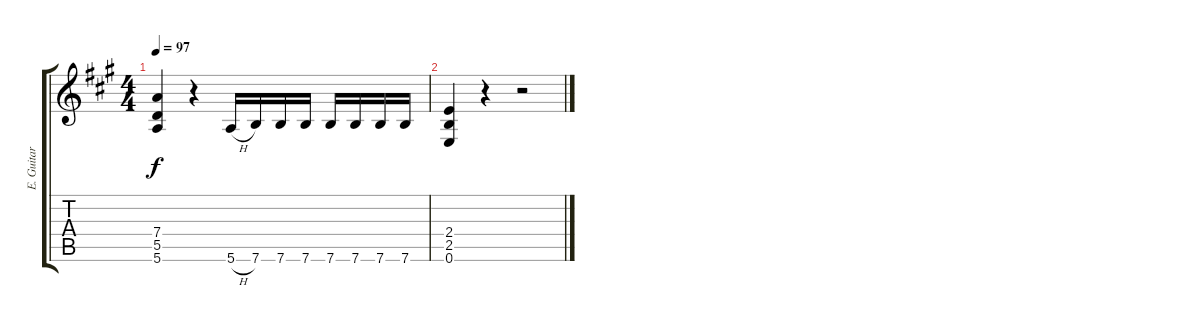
\track ("E. Guitar IV" "E. Guitar ") {instrument overdrivenguitar}
\staff {score tabs}
\tuning (E4 B3 G3 D3 A2 E2) {hide}
\ts (4 4)
\tempo 97
\clef g2
\ks a
(7.4 5.5 5.6).4{dy f} r.4 5.6{h}.16 7.6.16 7.6.16 7.6.16 7.6.16 7.6.16 7.6.16 7.6.16 |
(2.4 2.5 0.6).4 r.4 r.2
